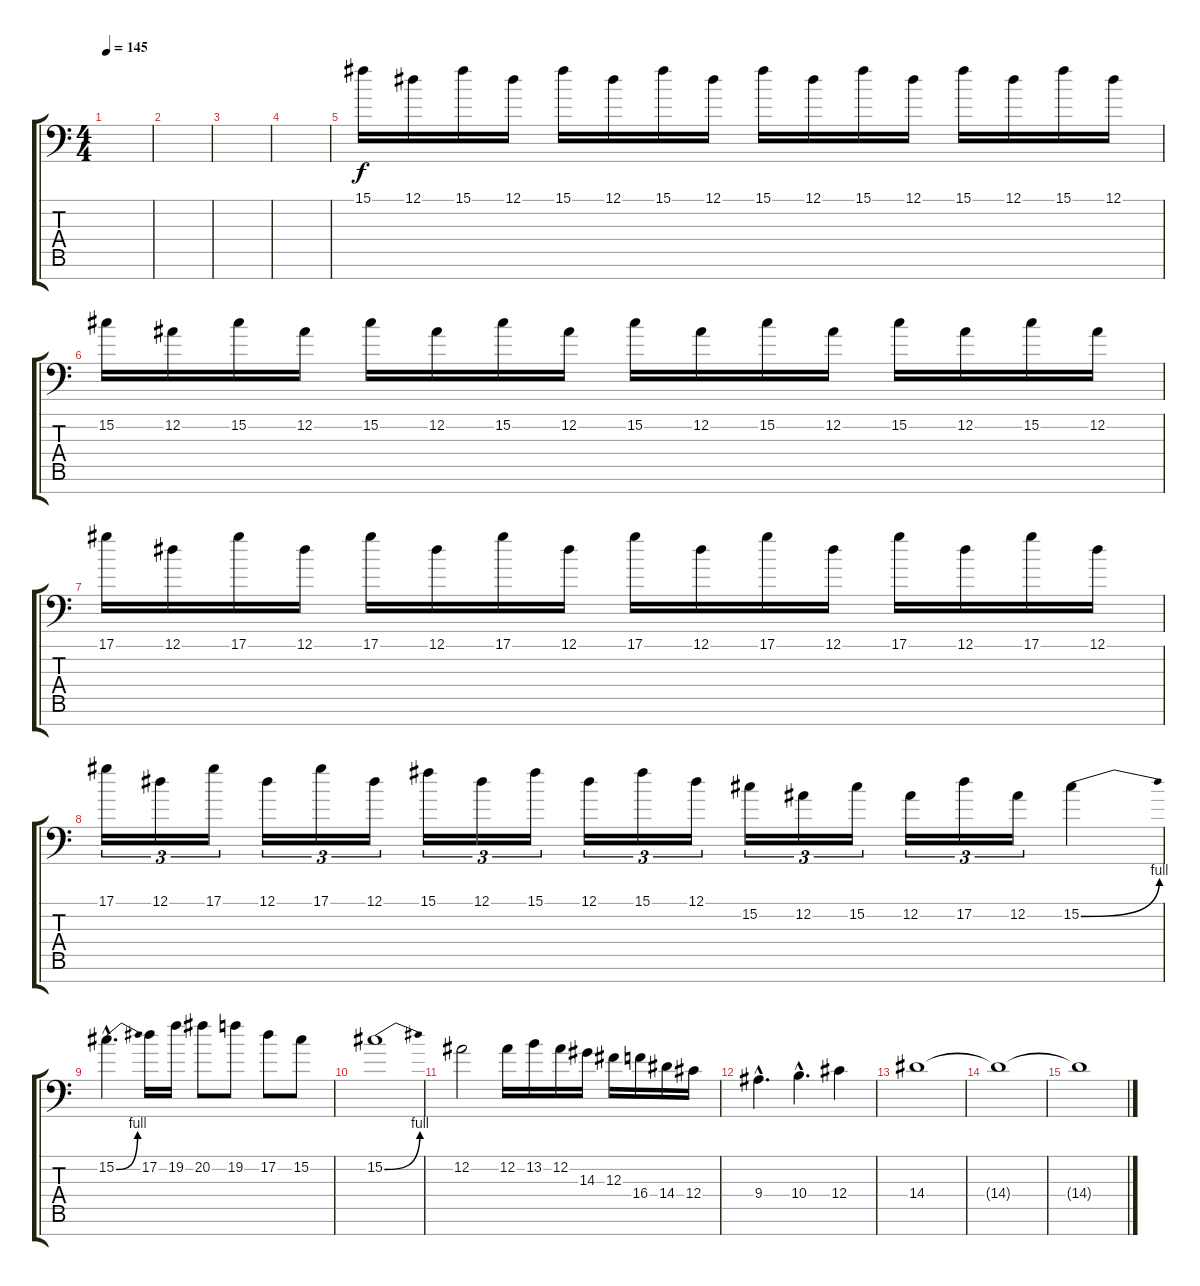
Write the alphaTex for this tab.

\track "" {instrument musicbox}
\staff {score tabs}
\tuning (Eb4 Bb3 Gb3 Db3 Ab2 Eb2 Bb1) {hide}
\ts (4 4)
\tempo 145
\clef f4
\ks c
|
|
|
|
15.1.16{volume 16 instrument distortionguitar} 12.1.16 15.1.16 12.1.16 15.1.16 12.1.16 15.1.16 12.1.16 15.1.16 12.1.16 15.1.16 12.1.16 15.1.16 12.1.16 15.1.16 12.1.16 |
15.2.16 12.2.16 15.2.16 12.2.16 15.2.16 12.2.16 15.2.16 12.2.16 15.2.16 12.2.16 15.2.16 12.2.16 15.2.16 12.2.16 15.2.16 12.2.16 |
17.1.16 12.1.16 17.1.16 12.1.16 17.1.16 12.1.16 17.1.16 12.1.16 17.1.16 12.1.16 17.1.16 12.1.16 17.1.16 12.1.16 17.1.16 12.1.16 |
17.1.16{tu (3 2)} 12.1.16{tu (3 2)} 17.1.16{tu (3 2)} 12.1.16{tu (3 2)} 17.1.16{tu (3 2)} 12.1.16{tu (3 2)} 15.1.16{tu (3 2)} 12.1.16{tu (3 2)} 15.1.16{tu (3 2)} 12.1.16{tu (3 2)} 15.1.16{tu (3 2)} 12.1.16{tu (3 2)} 15.2.16{tu (3 2)} 12.2.16{tu (3 2)} 15.2.16{tu (3 2)} 12.2.16{tu (3 2)} 17.2.16{tu (3 2)} 12.2.16{tu (3 2)} 15.2{be (bend 0 0 60 4)}.4 |
15.2{be (bend 0 0 60 4) hac}.4{d} 17.2.16 19.2.16 20.2.8 19.2.8 17.2.8 15.2.8 |
15.2{be (bend 0 0 60 4)}.1 |
12.2.2 12.2.16 13.2.16 12.2.16 14.3.16 12.3.16 16.4.16 14.4.16 12.4.16 |
9.4{hac}.4{d} 10.4{hac}.4{d} 12.4.4 |
14.4.1{volume 7} |
14.4{t}.1 |
14.4{t}.1
